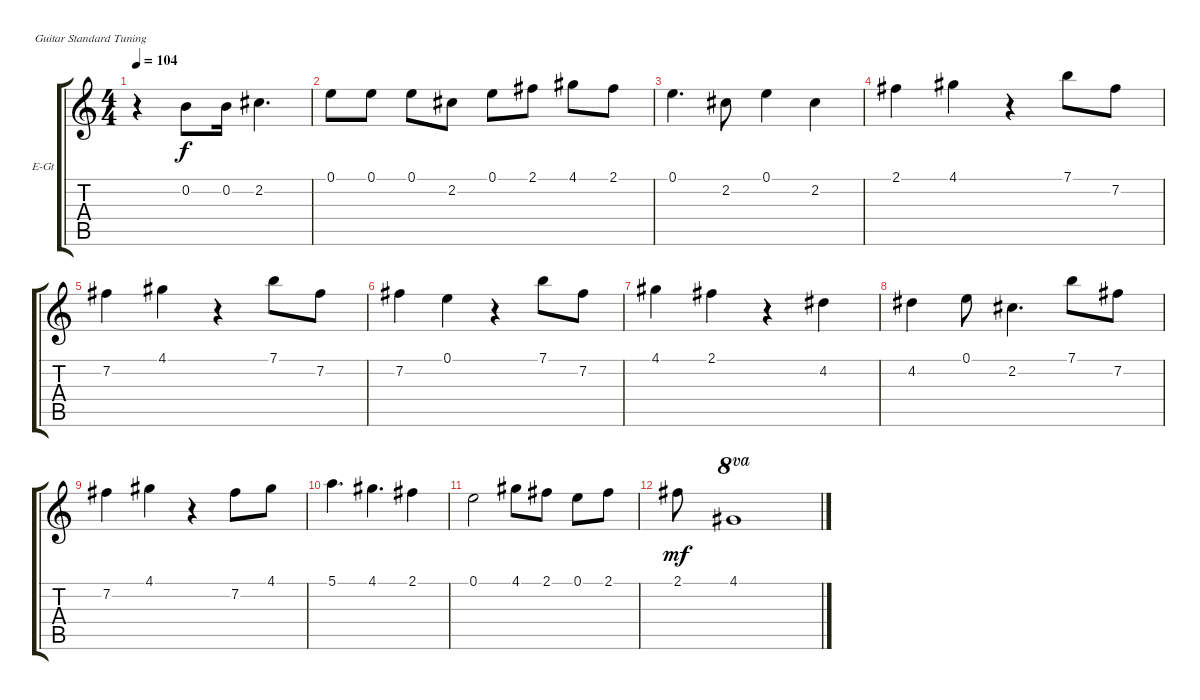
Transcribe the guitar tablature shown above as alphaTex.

\bracketExtendMode groupsimilarinstruments
\firstSystemTrackNameOrientation horizontal
\otherSystemsTrackNameOrientation horizontal
\track ("âîêàë" "E-Gt") {instrument electricguitarjazz}
\staff {score tabs}
\tuning (E4 B3 G3 D3 A2 E2)
\ts (4 4)
\tempo 104
\clef g2
\ks c
r.4{dy f} 0.2.8 0.2.16 2.2.4{d} |
0.1.8 0.1.8 0.1.8 2.2.8 0.1.8 2.1.8 4.1.8 2.1.8 |
0.1.4{d} 2.2.8 0.1.4 2.2.4 |
2.1.4 4.1.4 r.4 7.1.8 7.2.8 |
7.2.4 4.1.4 r.4 7.1.8 7.2.8 |
7.2.4 0.1.4 r.4 7.1.8 7.2.8 |
4.1.4 2.1.4 r.4 4.2.4 |
4.2.4 0.1.8 2.2.4{d} 7.1.8 7.2.8 |
7.2.4 4.1.4 r.4 7.2.8 4.1.8 |
5.1.4{d} 4.1.4{d} 2.1.4 |
0.1.2 4.1.8 2.1.8 0.1.8 2.1.8 |
2.1.8{dy mf} 4.1.1{ot 8va}
